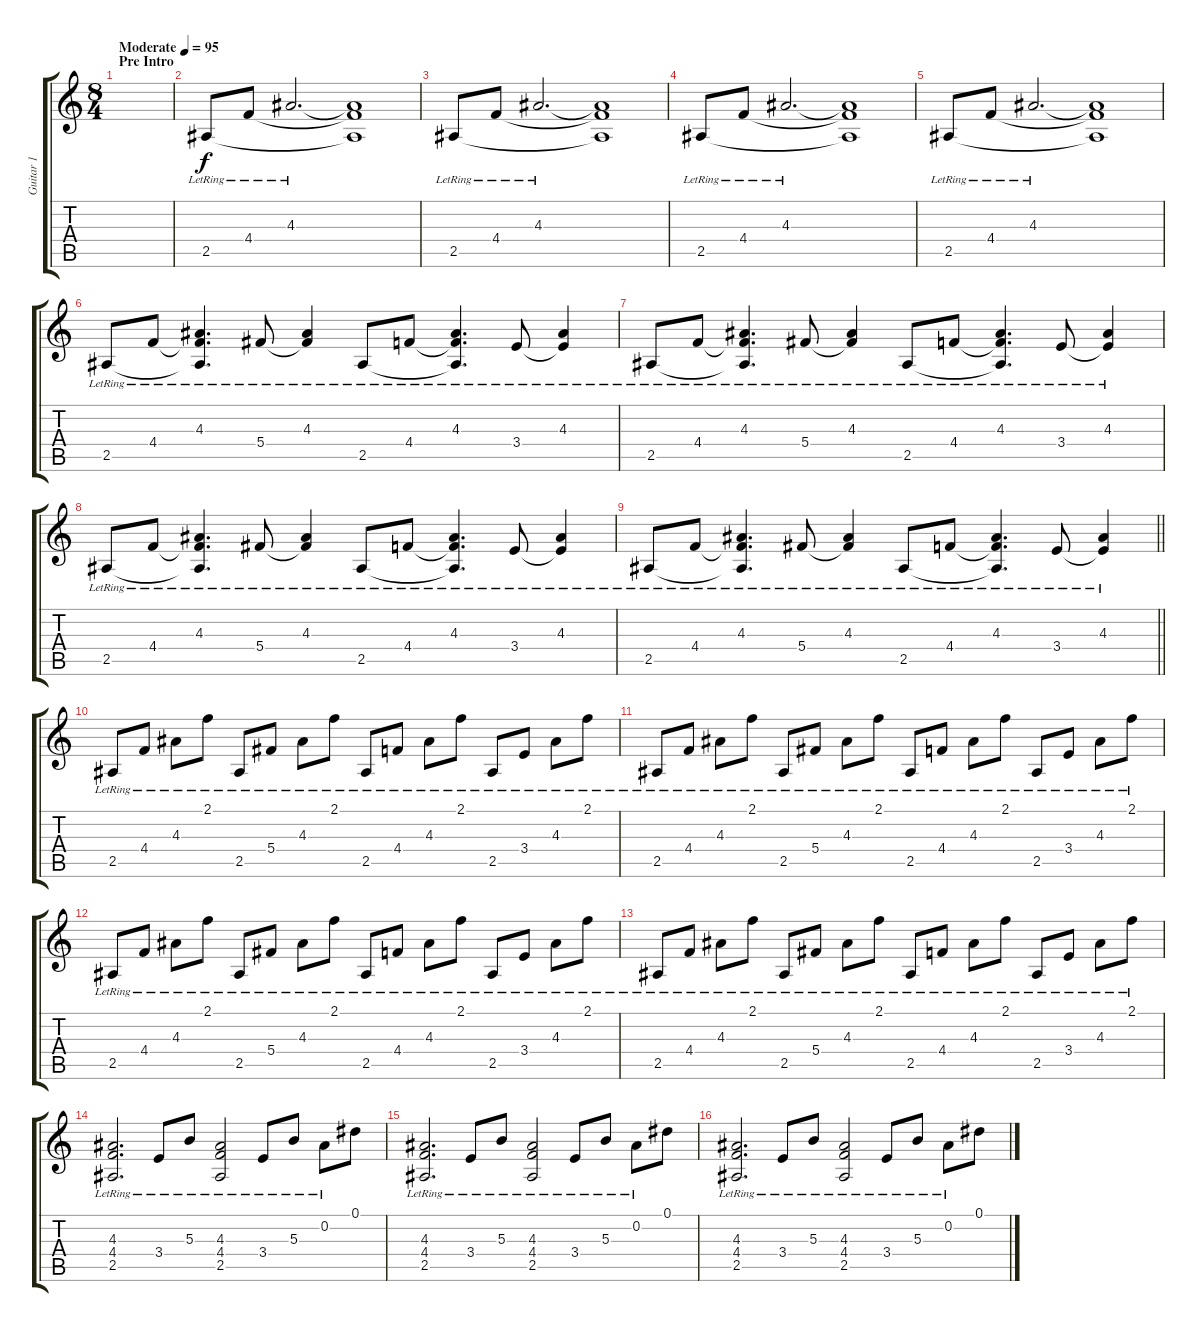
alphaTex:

\track ("Guitar 1" "Guitar 1") {instrument acousticguitarsteel}
\staff {score tabs}
\tuning (Eb4 Bb3 Gb3 Db3 Ab2 Eb2) {hide}
\ts (8 4)
\section ("" "Pre Intro")
\tempo (95 "Moderate")
\clef g2
\ks c
|
2.5{lr}.8 4.4{lr}.8 4.3{lr}.2{d} (4.3{t} 4.4{t} 2.5{t}).1 |
2.5{lr}.8 4.4{lr}.8 4.3{lr}.2{d} (4.3{t} 4.4{t} 2.5{t}).1 |
2.5{lr}.8 4.4{lr}.8 4.3{lr}.2{d} (4.3{t} 4.4{t} 2.5{t}).1 |
2.5{lr}.8 4.4{lr}.8 4.3{lr}.2{d} (4.3{t} 4.4{t} 2.5{t}).1 |
2.5{lr}.8 4.4{lr}.8 (4.3{lr} 4.4{t} 2.5{t}).4{d} 5.4{lr}.8 (4.3{lr} 5.4{t}).4 2.5{lr}.8 4.4{lr}.8 (4.3{lr} 4.4{t} 2.5{t}).4{d} 3.4{lr}.8 (4.3{lr} 3.4{t}).4 |
2.5{lr}.8 4.4{lr}.8 (4.3{lr} 4.4{t} 2.5{t}).4{d} 5.4{lr}.8 (4.3{lr} 5.4{t}).4 2.5{lr}.8 4.4{lr}.8 (4.3{lr} 4.4{t} 2.5{t}).4{d} 3.4{lr}.8 (4.3{lr} 3.4{t}).4 |
2.5{lr}.8 4.4{lr}.8 (4.3{lr} 4.4{t} 2.5{t}).4{d} 5.4{lr}.8 (4.3{lr} 5.4{t}).4 2.5{lr}.8 4.4{lr}.8 (4.3{lr} 4.4{t} 2.5{t}).4{d} 3.4{lr}.8 (4.3{lr} 3.4{t}).4 |
\barLineRight lightlight
2.5{lr}.8 4.4{lr}.8 (4.3{lr} 4.4{t} 2.5{t}).4{d} 5.4{lr}.8 (4.3{lr} 5.4{t}).4 2.5{lr}.8 4.4{lr}.8 (4.3{lr} 4.4{t} 2.5{t}).4{d} 3.4{lr}.8 (4.3{lr} 3.4{t}).4 |
2.5{lr}.8 4.4{lr}.8 4.3{lr}.8 2.1{lr}.8 2.5{lr}.8 5.4{lr}.8 4.3{lr}.8 2.1{lr}.8 2.5{lr}.8 4.4{lr}.8 4.3{lr}.8 2.1{lr}.8 2.5{lr}.8 3.4{lr}.8 4.3{lr}.8 2.1{lr}.8 |
2.5{lr}.8 4.4{lr}.8 4.3{lr}.8 2.1{lr}.8 2.5{lr}.8 5.4{lr}.8 4.3{lr}.8 2.1{lr}.8 2.5{lr}.8 4.4{lr}.8 4.3{lr}.8 2.1{lr}.8 2.5{lr}.8 3.4{lr}.8 4.3{lr}.8 2.1{lr}.8 |
2.5{lr}.8 4.4{lr}.8 4.3{lr}.8 2.1{lr}.8 2.5{lr}.8 5.4{lr}.8 4.3{lr}.8 2.1{lr}.8 2.5{lr}.8 4.4{lr}.8 4.3{lr}.8 2.1{lr}.8 2.5{lr}.8 3.4{lr}.8 4.3{lr}.8 2.1{lr}.8 |
2.5{lr}.8 4.4{lr}.8 4.3{lr}.8 2.1{lr}.8 2.5{lr}.8 5.4{lr}.8 4.3{lr}.8 2.1{lr}.8 2.5{lr}.8 4.4{lr}.8 4.3{lr}.8 2.1{lr}.8 2.5{lr}.8 3.4{lr}.8 4.3{lr}.8 2.1{lr}.8 |
(4.3{lr} 4.4{lr} 2.5{lr}).2{d} 3.4{lr}.8 5.3{lr}.8 (4.3{lr} 4.4{lr} 2.5{lr}).2 3.4{lr}.8 5.3{lr}.8 0.2{lr}.8 0.1.8 |
(4.3{lr} 4.4{lr} 2.5{lr}).2{d} 3.4{lr}.8 5.3{lr}.8 (4.3{lr} 4.4{lr} 2.5{lr}).2 3.4{lr}.8 5.3{lr}.8 0.2{lr}.8 0.1.8 |
(4.3{lr} 4.4{lr} 2.5{lr}).2{d} 3.4{lr}.8 5.3{lr}.8 (4.3{lr} 4.4{lr} 2.5{lr}).2 3.4{lr}.8 5.3{lr}.8 0.2{lr}.8 0.1.8
